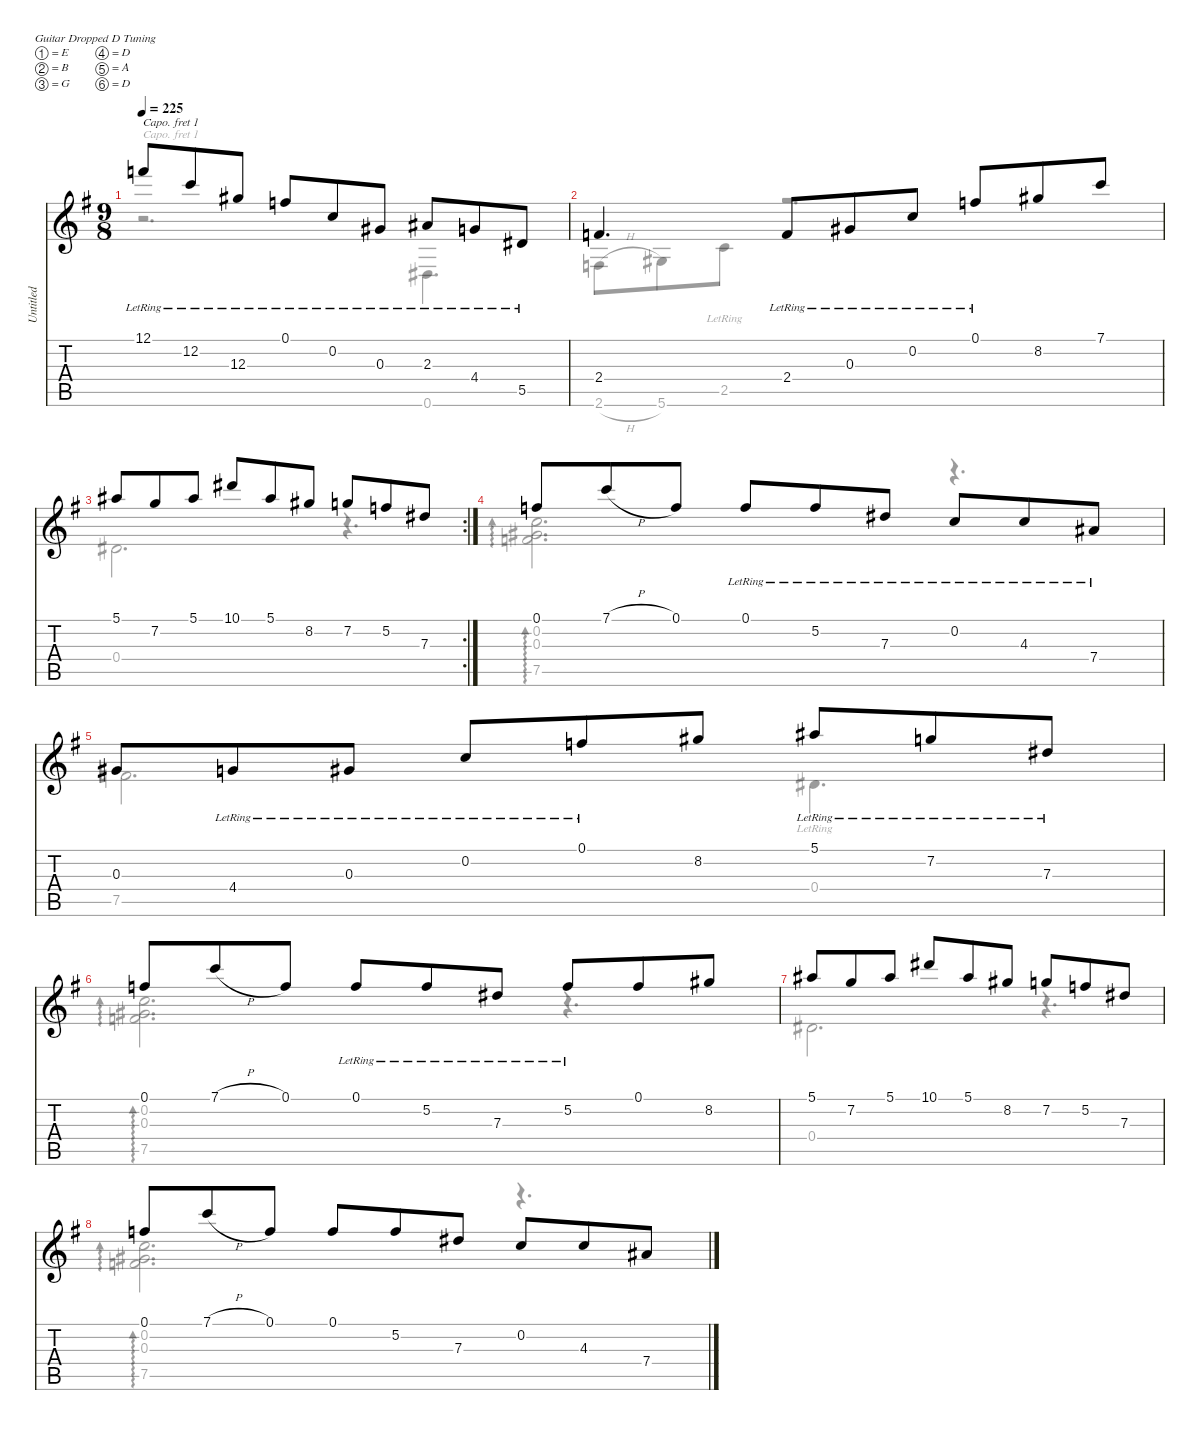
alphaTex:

\defaultSystemsLayout 4
\hideDynamics
\bracketExtendMode nobrackets
\otherSystemsTrackNameOrientation horizontal
\track ("Untitled" "Untitled") {instrument acousticguitarnylon}
\staff {score tabs}
\capo 1
\tuning (E4 B3 G3 D3 A2 D2)
\voice
\ts (9 8)
\tempo 225
\clef g2
\ks eminor
12.1{lr acc forcenatural}.8{dy mf beam Up} 12.2{lr acc forcenatural}.8{beam Up} 12.3{lr acc #}.8{beam Up} 0.1{lr acc forcenatural}.8{beam Up} 0.2{lr acc forcenatural}.8{beam Up} 0.3{lr acc #}.8{beam Up} 2.3{lr acc #}.8{beam Up} 4.4{lr acc forcenatural}.8{beam Up} 5.5{lr acc #}.8{beam Up} |
2.4{acc forcenatural}.4{d beam Up} 2.4{lr acc forcenatural}.8{beam Up} 0.3{lr acc #}.8{beam Up} 0.2{lr acc forcenatural}.8{beam Up} 0.1{lr acc forcenatural}.8{beam Up} 8.2{acc #}.8{beam Up} 7.1{acc forcenatural}.8{beam Up} |
\rc 2
5.1{acc #}.8{beam Up} 7.2{acc forcenatural}.8{beam Up} 5.1{acc #}.8{beam Up} 10.1{acc #}.8{beam Up} 5.1{acc #}.8{beam Up} 8.2{acc #}.8{beam Up} 7.2{acc forcenatural}.8{beam Up} 5.2{acc forcenatural}.8{beam Up} 7.3{acc #}.8{beam Up} |
0.1{acc forcenatural}.8{beam Up} 7.1{h acc forcenatural}.8{beam Up} 0.1{acc forcenatural}.8{beam Up} 0.1{lr acc forcenatural}.8{beam Up} 5.2{lr acc forcenatural}.8{beam Up} 7.3{lr acc #}.8{beam Up} 0.2{lr acc forcenatural}.8{beam Up} 4.3{lr acc forcenatural}.8{beam Up} 7.4{lr acc #}.8{beam Up} |
0.3{acc #}.8{beam Up} 4.4{lr acc forcenatural}.8{beam Up} 0.3{lr acc #}.8{beam Up} 0.2{lr acc forcenatural}.8{beam Up} 0.1{lr acc forcenatural}.8{beam Up} 8.2{acc #}.8{beam Up} 5.1{lr acc #}.8{beam Up} 7.2{lr acc forcenatural}.8{beam Up} 7.3{lr acc #}.8{beam Up} |
0.1{acc forcenatural}.8{beam Up} 7.1{h acc forcenatural}.8{beam Up} 0.1{acc forcenatural}.8{beam Up} 0.1{lr acc forcenatural}.8{beam Up} 5.2{lr acc forcenatural}.8{beam Up} 7.3{lr acc #}.8{beam Up} 5.2{lr acc forcenatural}.8{beam Up} 0.1{acc forcenatural}.8{beam Up} 8.2{acc #}.8{beam Up} |
5.1{acc #}.8{beam Up} 7.2{acc forcenatural}.8{beam Up} 5.1{acc #}.8{beam Up} 10.1{acc #}.8{beam Up} 5.1{acc #}.8{beam Up} 8.2{acc #}.8{beam Up} 7.2{acc forcenatural}.8{beam Up} 5.2{acc forcenatural}.8{beam Up} 7.3{acc #}.8{beam Up} |
0.1{acc forcenatural}.8{beam Up} 7.1{h acc forcenatural}.8{beam Up} 0.1{acc forcenatural}.8{beam Up} 0.1{acc forcenatural}.8{beam Up} 5.2{acc forcenatural}.8{beam Up} 7.3{acc #}.8{beam Up} 0.2{acc forcenatural}.8{beam Up} 4.3{acc forcenatural}.8{beam Up} 7.4{acc #}.8{beam Up}
\voice
\clef g2
\ottava regular
\simile none
\ks eminor
r.2{d dy mf beam Down} 0.6{acc #}.4{d beam Down} |
2.6{h acc forcenatural}.8{beam Down} 5.6{acc #}.8{beam Down} 2.5{lr acc forcenatural}.8{beam Down} r.2{d beam Down} |
0.4{acc #}.2{d beam Down} r.4{d beam Down} |
(0.2{acc forcenatural} 0.3{acc #} 7.5{acc forcenatural}).2{d ad 0 beam Down} r.4{d beam Down} |
7.5{acc forcenatural}.2{d beam Down} 0.4{lr acc #}.4{d beam Down} |
(0.2{acc forcenatural} 0.3{acc #} 7.5{acc forcenatural}).2{d ad 0 beam Down} r.4{d beam Down} |
0.4{acc #}.2{d beam Down} r.4{d beam Down} |
(0.2{acc forcenatural} 0.3{acc #} 7.5{acc forcenatural}).2{d ad 0 beam Down} r.4{d beam Down}
